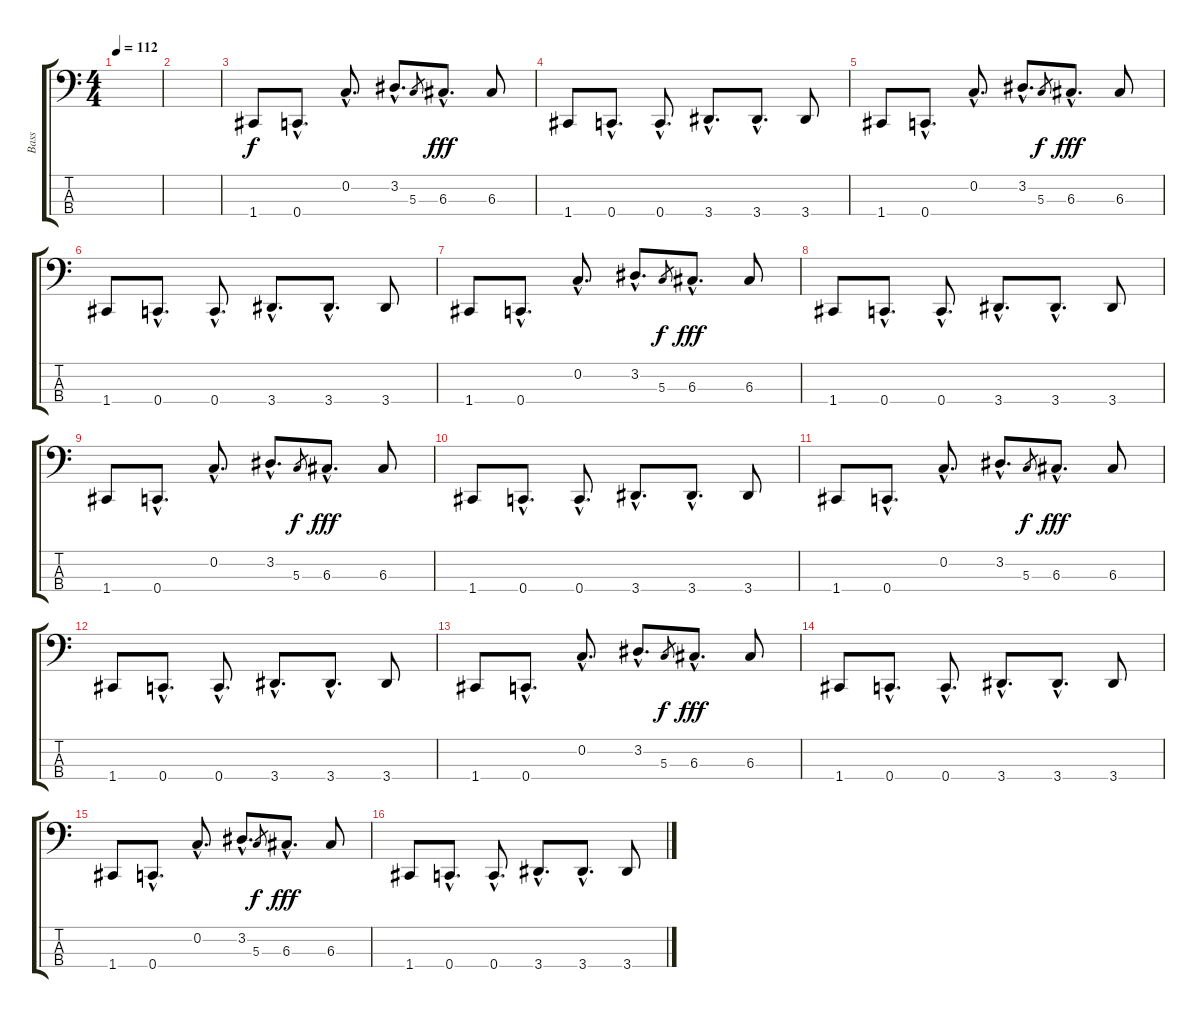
\track ("Bass" "Bass") {instrument electricbassfinger}
\staff {score tabs}
\tuning (F2 C2 G1 C1) {hide}
\ts (4 4)
\tempo 112
\clef f4
\ks c
|
|
1.4.8 0.4{hac}.8{d} 0.2{hac}.8{d} 3.2{hac}.8{d} 5.3.8{gr dy f} 6.3{hac}.8{d dy fff} 6.3.8 |
1.4.8 0.4{hac}.8{d} 0.4{hac}.8{d} 3.4{hac}.8{d} 3.4{hac}.8{d} 3.4.8 |
1.4.8 0.4{hac}.8{d} 0.2{hac}.8{d} 3.2{hac}.8{d} 5.3.8{gr dy f} 6.3{hac}.8{d dy fff} 6.3.8 |
1.4.8 0.4{hac}.8{d} 0.4{hac}.8{d} 3.4{hac}.8{d} 3.4{hac}.8{d} 3.4.8 |
1.4.8 0.4{hac}.8{d} 0.2{hac}.8{d} 3.2{hac}.8{d} 5.3.8{gr dy f} 6.3{hac}.8{d dy fff} 6.3.8 |
1.4.8 0.4{hac}.8{d} 0.4{hac}.8{d} 3.4{hac}.8{d} 3.4{hac}.8{d} 3.4.8 |
1.4.8 0.4{hac}.8{d} 0.2{hac}.8{d} 3.2{hac}.8{d} 5.3.8{gr dy f} 6.3{hac}.8{d dy fff} 6.3.8 |
1.4.8 0.4{hac}.8{d} 0.4{hac}.8{d} 3.4{hac}.8{d} 3.4{hac}.8{d} 3.4.8 |
1.4.8 0.4{hac}.8{d} 0.2{hac}.8{d} 3.2{hac}.8{d} 5.3.8{gr dy f} 6.3{hac}.8{d dy fff} 6.3.8 |
1.4.8 0.4{hac}.8{d} 0.4{hac}.8{d} 3.4{hac}.8{d} 3.4{hac}.8{d} 3.4.8 |
1.4.8 0.4{hac}.8{d} 0.2{hac}.8{d} 3.2{hac}.8{d} 5.3.8{gr dy f} 6.3{hac}.8{d dy fff} 6.3.8 |
1.4.8 0.4{hac}.8{d} 0.4{hac}.8{d} 3.4{hac}.8{d} 3.4{hac}.8{d} 3.4.8 |
1.4.8 0.4{hac}.8{d} 0.2{hac}.8{d} 3.2{hac}.8{d} 5.3.8{gr dy f} 6.3{hac}.8{d dy fff} 6.3.8 |
1.4.8 0.4{hac}.8{d} 0.4{hac}.8{d} 3.4{hac}.8{d} 3.4{hac}.8{d} 3.4.8
